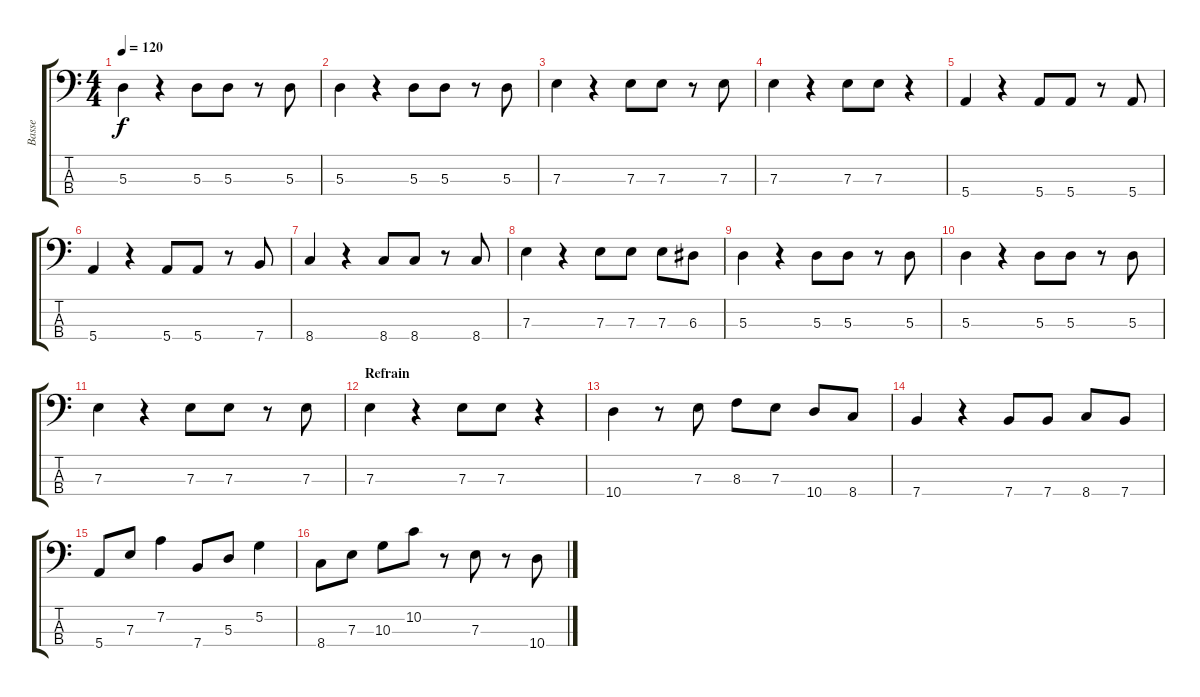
\track ("Basse" "Basse") {instrument fretlessbass}
\staff {score tabs}
\tuning (G2 D2 A1 E1) {hide}
\ts (4 4)
\tempo 120
\clef f4
\ks c
5.3.4{dy f} r.4 5.3.8 5.3.8 r.8 5.3.8 |
5.3.4 r.4 5.3.8 5.3.8 r.8 5.3.8 |
7.3.4 r.4 7.3.8 7.3.8 r.8 7.3.8 |
7.3.4 r.4 7.3.8 7.3.8 r.4 |
5.4.4 r.4 5.4.8 5.4.8 r.8 5.4.8 |
5.4.4 r.4 5.4.8 5.4.8 r.8 7.4.8 |
8.4.4 r.4 8.4.8 8.4.8 r.8 8.4.8 |
7.3.4 r.4 7.3.8 7.3.8 7.3.8 6.3.8 |
5.3.4 r.4 5.3.8 5.3.8 r.8 5.3.8 |
5.3.4 r.4 5.3.8 5.3.8 r.8 5.3.8 |
7.3.4 r.4 7.3.8 7.3.8 r.8 7.3.8 |
\section ("" "Refrain")
7.3.4 r.4 7.3.8 7.3.8 r.4 |
10.4.4 r.8 7.3.8 8.3.8 7.3.8 10.4.8 8.4.8 |
7.4.4 r.4 7.4.8 7.4.8 8.4.8 7.4.8 |
5.4.8 7.3.8 7.2.4 7.4.8 5.3.8 5.2.4 |
8.4.8 7.3.8 10.3.8 10.2.8 r.8 7.3.8 r.8 10.4.8
